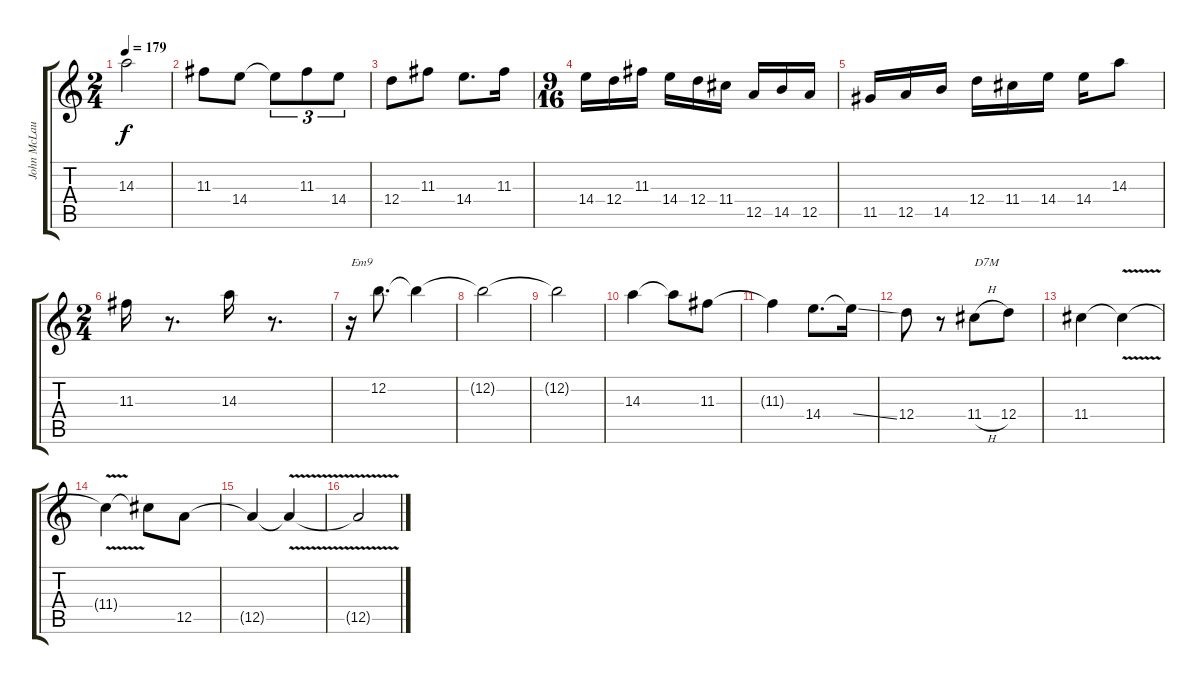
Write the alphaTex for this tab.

\track ("John McLaughlin" "John McLau") {instrument overdrivenguitar}
\staff {score tabs}
\tuning (E4 B3 G3 D3 A2 E2) {hide}
\ts (2 4)
\tempo 179
\clef g2
\ks c
14.3{t}.2{dy f} |
11.3.8 14.4.8 14.4{t}.8{tu (3 2)} 11.3.8{tu (3 2)} 14.4.8{tu (3 2)} |
12.4.8 11.3.8 14.4.8{d} 11.3.16 |
\ts (9 16)
14.4.16 12.4.16 11.3.16 14.4.16 12.4.16 11.4.16 12.5.16 14.5.16 12.5.16 |
11.5.16 12.5.16 14.5.16 12.4.16 11.4.16 14.4.16 14.4.16 14.3.8 |
\ts (2 4)
11.3.16 r.8{d} 14.3.16 r.8{d} |
r.16{txt "Em9"} 12.2.8{d} 12.2{t}.4 |
12.2{t}.2 |
12.2{t}.2 |
14.3.4 14.3{t}.8 11.3.8 |
11.3{t}.4 14.4.8{d} 14.4{ss t}.16 |
12.4.8 r.8 11.4{h}.8{txt "D7M"} 12.4.8 |
11.4.4 11.4{v t}.4 |
11.4{t}.4 11.4{t}.8 12.5.8 |
12.5{t}.4 12.5{v t}.4 |
12.5{t}.2
